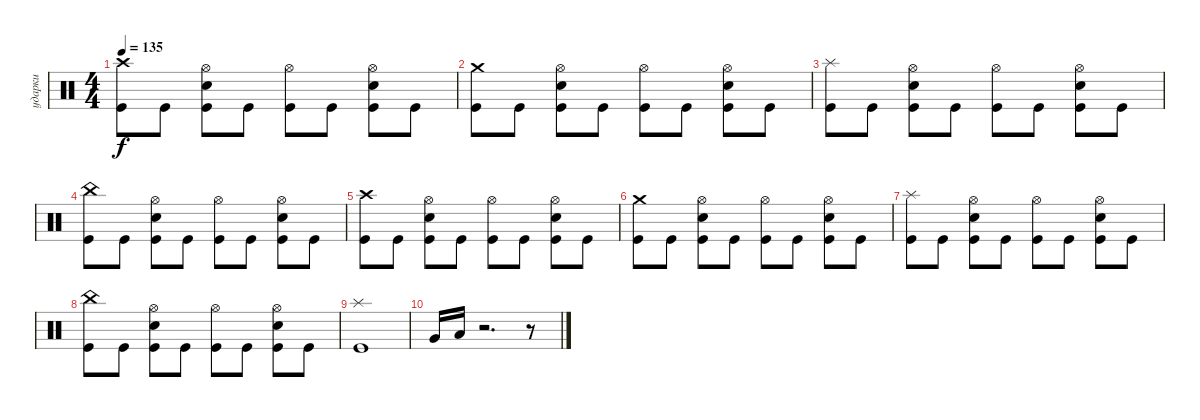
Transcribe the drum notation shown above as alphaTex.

\track ("ударки" "ударки") {instrument percussion}
\staff {score}
\articulation defaults
\ts (4 4)
\tempo 135
\clef neutral
\ks c
("Kick (hit)" "Crash high (hit)").8{dy f} "Kick (hit)".8 ("Kick (hit)" "Electric Snare (hit)" "Hi-Hat (open)").8 "Kick (hit)".8 ("Kick (hit)" "Hi-Hat (open)").8 "Kick (hit)".8 ("Kick (hit)" "Electric Snare (hit)" "Hi-Hat (open)").8 "Kick (hit)".8 |
("Kick (hit)" "Crash medium (hit)").8 "Kick (hit)".8 ("Kick (hit)" "Electric Snare (hit)" "Hi-Hat (open)").8 "Kick (hit)".8 ("Kick (hit)" "Hi-Hat (open)").8 "Kick (hit)".8 ("Kick (hit)" "Electric Snare (hit)" "Hi-Hat (open)").8 "Kick (hit)".8 |
("Kick (hit)" "Splash (hit)").8 "Kick (hit)".8 ("Kick (hit)" "Electric Snare (hit)" "Hi-Hat (open)").8 "Kick (hit)".8 ("Kick (hit)" "Hi-Hat (open)").8 "Kick (hit)".8 ("Kick (hit)" "Electric Snare (hit)" "Hi-Hat (open)").8 "Kick (hit)".8 |
("Kick (hit)" "China (hit)").8 "Kick (hit)".8 ("Kick (hit)" "Electric Snare (hit)" "Hi-Hat (open)").8 "Kick (hit)".8 ("Kick (hit)" "Hi-Hat (open)").8 "Kick (hit)".8 ("Kick (hit)" "Electric Snare (hit)" "Hi-Hat (open)").8 "Kick (hit)".8 |
("Kick (hit)" "Crash high (hit)").8 "Kick (hit)".8 ("Kick (hit)" "Electric Snare (hit)" "Hi-Hat (open)").8 "Kick (hit)".8 ("Kick (hit)" "Hi-Hat (open)").8 "Kick (hit)".8 ("Kick (hit)" "Electric Snare (hit)" "Hi-Hat (open)").8 "Kick (hit)".8 |
("Kick (hit)" "Crash medium (hit)").8 "Kick (hit)".8 ("Kick (hit)" "Electric Snare (hit)" "Hi-Hat (open)").8 "Kick (hit)".8 ("Kick (hit)" "Hi-Hat (open)").8 "Kick (hit)".8 ("Kick (hit)" "Electric Snare (hit)" "Hi-Hat (open)").8 "Kick (hit)".8 |
("Kick (hit)" "Splash (hit)").8 "Kick (hit)".8 ("Kick (hit)" "Electric Snare (hit)" "Hi-Hat (open)").8 "Kick (hit)".8 ("Kick (hit)" "Hi-Hat (open)").8 "Kick (hit)".8 ("Kick (hit)" "Electric Snare (hit)" "Hi-Hat (open)").8 "Kick (hit)".8 |
("Kick (hit)" "China (hit)").8 "Kick (hit)".8 ("Kick (hit)" "Electric Snare (hit)" "Hi-Hat (open)").8 "Kick (hit)".8 ("Kick (hit)" "Hi-Hat (open)").8 "Kick (hit)".8 ("Kick (hit)" "Electric Snare (hit)" "Hi-Hat (open)").8 "Kick (hit)".8 |
("Kick (hit)" "Splash (hit)").1 |
"Very Low Tom (hit)".16 "Low Floor Tom (hit)".16 r.2{d} r.8
